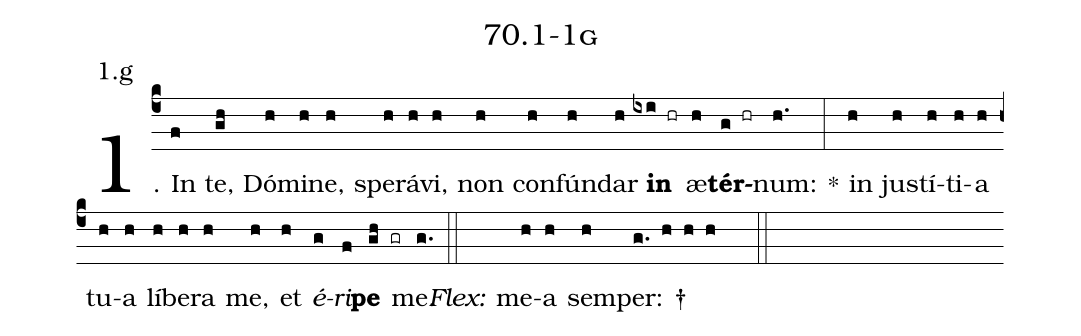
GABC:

name: 70.1-1g;
annotation: 1.g;
%%
(c4)1. In(f) te,(gh) Dó(h)mi(h)ne,(h) spe(h)rá(h)vi,(h) non(h) con(h)fún(h)dar(h) <b>in</b>(ixi hr) æ(h)<b>tér</b>(g hr)num:(h.) *(:) in(h) jus(h)tí(h)ti(h)a(h) tu(h)a(h) lí(h)be(h)ra(h) me,(h) et(h) <i>é</i>(g)<i>ri</i>(f)<b>pe</b>(gh gr) me.(g.) (::)
<i>Flex:</i>()  me(h)a(h) sem(h)per: †(g. h h h  ::)
